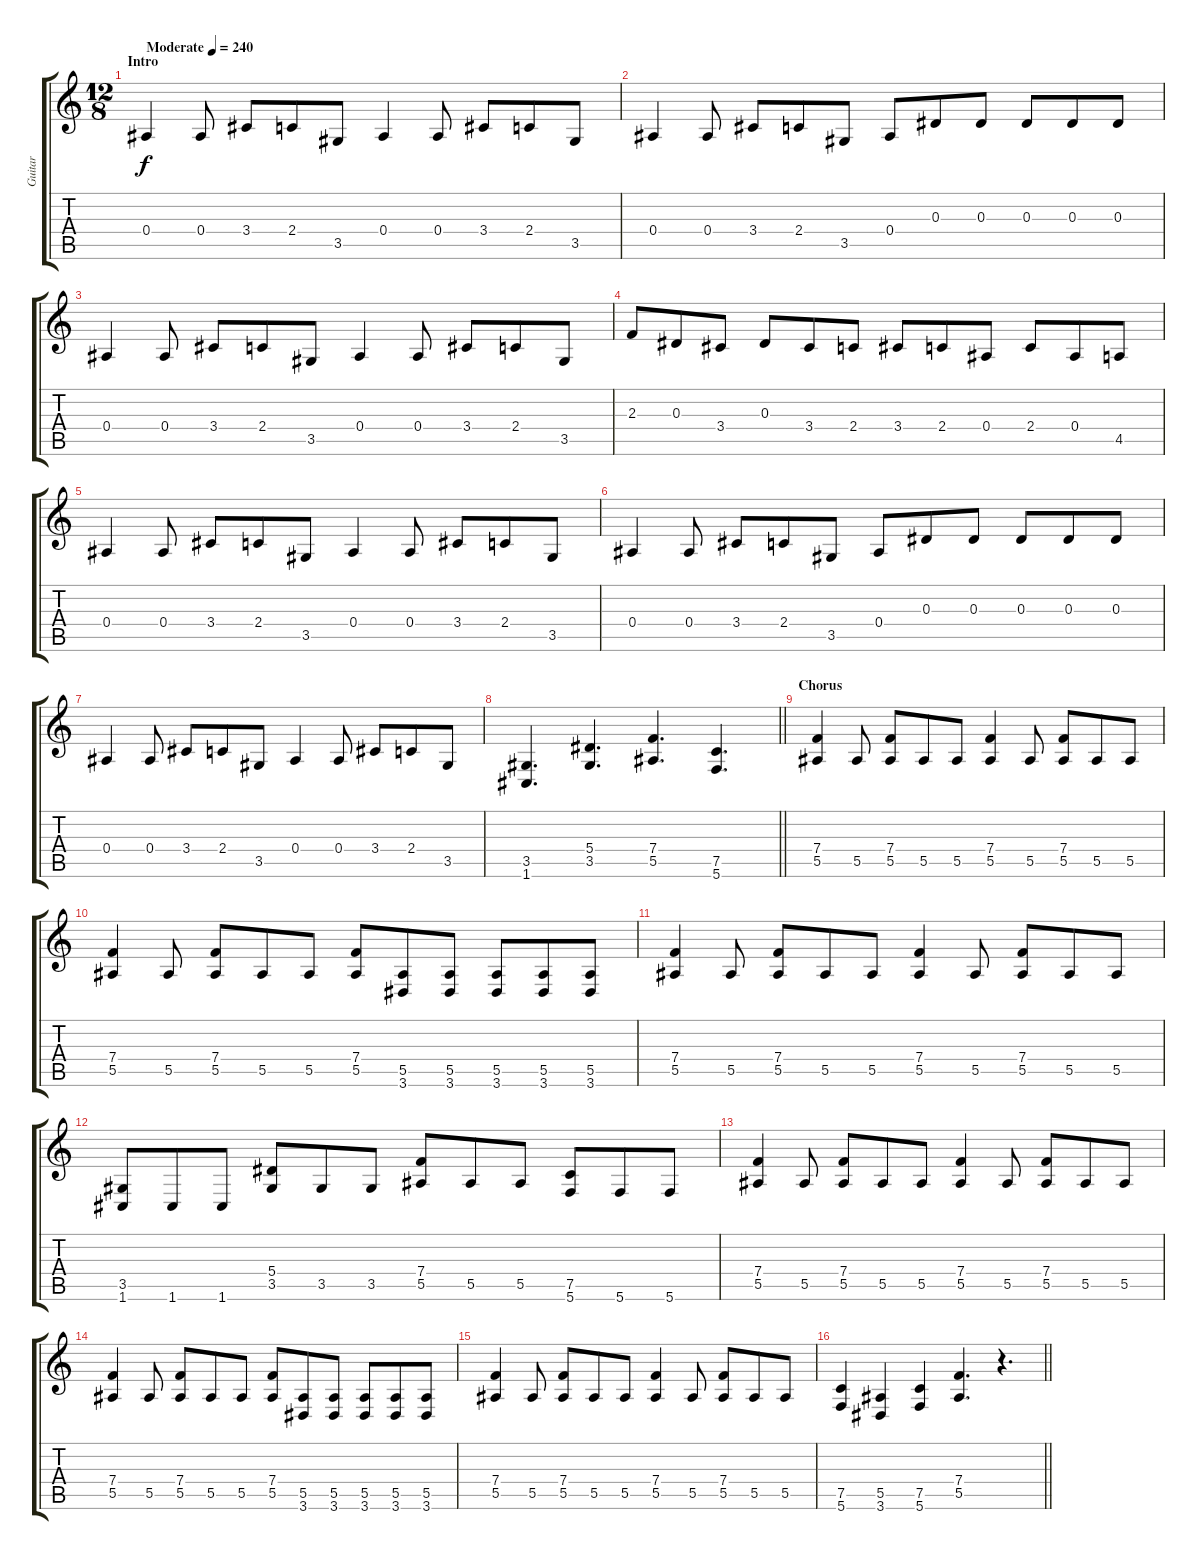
\track ("Guitar" "Guitar") {instrument distortionguitar}
\staff {score tabs}
\tuning (C4 G3 Eb3 Bb2 F2 C2) {hide}
\ts (12 8)
\section ("" "Intro")
\tempo (240 "Moderate")
\clef g2
\ks c
0.4.4{dy f instrument distortionguitar} 0.4.8 3.4.8 2.4.8 3.5.8 0.4.4 0.4.8 3.4.8 2.4.8 3.5.8 |
0.4.4 0.4.8 3.4.8 2.4.8 3.5.8 0.4.8 0.3.8 0.3.8 0.3.8 0.3.8 0.3.8 |
0.4.4 0.4.8 3.4.8 2.4.8 3.5.8 0.4.4 0.4.8 3.4.8 2.4.8 3.5.8 |
2.3.8 0.3.8 3.4.8 0.3.8 3.4.8 2.4.8 3.4.8 2.4.8 0.4.8 2.4.8 0.4.8 4.5.8 |
0.4.4 0.4.8 3.4.8 2.4.8 3.5.8 0.4.4 0.4.8 3.4.8 2.4.8 3.5.8 |
0.4.4 0.4.8 3.4.8 2.4.8 3.5.8 0.4.8 0.3.8 0.3.8 0.3.8 0.3.8 0.3.8 |
0.4.4 0.4.8 3.4.8 2.4.8 3.5.8 0.4.4 0.4.8 3.4.8 2.4.8 3.5.8 |
\barLineRight lightlight
(3.5 1.6).4{d} (5.4 3.5).4{d} (7.4 5.5).4{d} (7.5 5.6).4{d} |
\section ("" "Chorus")
(7.4 5.5).4 5.5.8 (7.4 5.5).8 5.5.8 5.5.8 (7.4 5.5).4 5.5.8 (7.4 5.5).8 5.5.8 5.5.8 |
(7.4 5.5).4 5.5.8 (7.4 5.5).8 5.5.8 5.5.8 (7.4 5.5).8 (5.5 3.6).8 (5.5 3.6).8 (5.5 3.6).8 (5.5 3.6).8 (5.5 3.6).8 |
(7.4 5.5).4 5.5.8 (7.4 5.5).8 5.5.8 5.5.8 (7.4 5.5).4 5.5.8 (7.4 5.5).8 5.5.8 5.5.8 |
(3.5 1.6).8 1.6.8 1.6.8 (5.4 3.5).8 3.5.8 3.5.8 (7.4 5.5).8 5.5.8 5.5.8 (7.5 5.6).8 5.6.8 5.6.8 |
(7.4 5.5).4 5.5.8 (7.4 5.5).8 5.5.8 5.5.8 (7.4 5.5).4 5.5.8 (7.4 5.5).8 5.5.8 5.5.8 |
(7.4 5.5).4 5.5.8 (7.4 5.5).8 5.5.8 5.5.8 (7.4 5.5).8 (5.5 3.6).8 (5.5 3.6).8 (5.5 3.6).8 (5.5 3.6).8 (5.5 3.6).8 |
(7.4 5.5).4 5.5.8 (7.4 5.5).8 5.5.8 5.5.8 (7.4 5.5).4 5.5.8 (7.4 5.5).8 5.5.8 5.5.8 |
\barLineRight lightlight
(7.5 5.6).4 (5.5 3.6).4 (7.5 5.6).4 (7.4 5.5).4{d} r.4{d}
